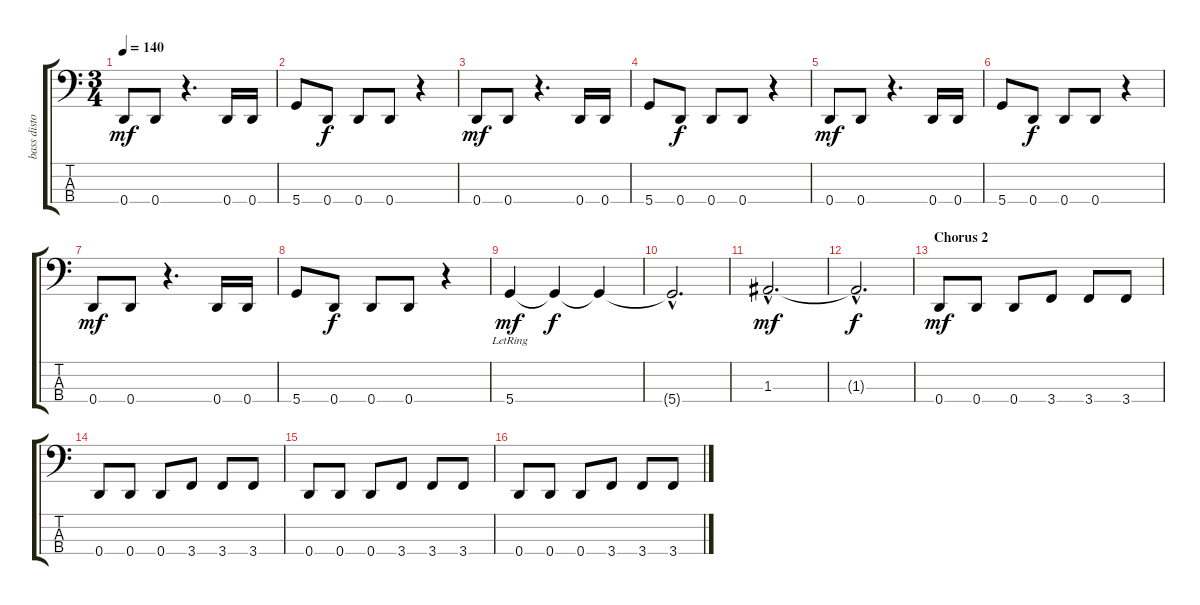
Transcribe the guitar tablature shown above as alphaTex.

\track ("bass distort" "bass disto") {instrument distortionguitar}
\staff {score tabs}
\tuning (G2 D2 A1 D1) {hide}
\ts (3 4)
\tempo 140
\clef f4
\ks c
0.4.8{dy mf} 0.4.8 r.4{d} 0.4.16 0.4.16 |
5.4.8 0.4.8{dy f} 0.4.8 0.4.8 r.4 |
0.4.8{dy mf} 0.4.8 r.4{d} 0.4.16 0.4.16 |
5.4.8 0.4.8{dy f} 0.4.8 0.4.8 r.4 |
0.4.8{dy mf} 0.4.8 r.4{d} 0.4.16 0.4.16 |
5.4.8 0.4.8{dy f} 0.4.8 0.4.8 r.4 |
0.4.8{dy mf} 0.4.8 r.4{d} 0.4.16 0.4.16 |
5.4.8 0.4.8{dy f} 0.4.8 0.4.8 r.4 |
5.4{lr}.4{dy mf} 5.4{t}.4{dy f} 5.4{t}.4 |
5.4{hac t}.2{d} |
1.3{hac}.2{d dy mf} |
1.3{hac t}.2{d dy f} |
\section ("" "Chorus 2")
0.4.8{dy mf} 0.4.8 0.4.8 3.4.8 3.4.8 3.4.8 |
0.4.8 0.4.8 0.4.8 3.4.8 3.4.8 3.4.8 |
0.4.8 0.4.8 0.4.8 3.4.8 3.4.8 3.4.8 |
0.4.8 0.4.8 0.4.8 3.4.8 3.4.8 3.4.8
